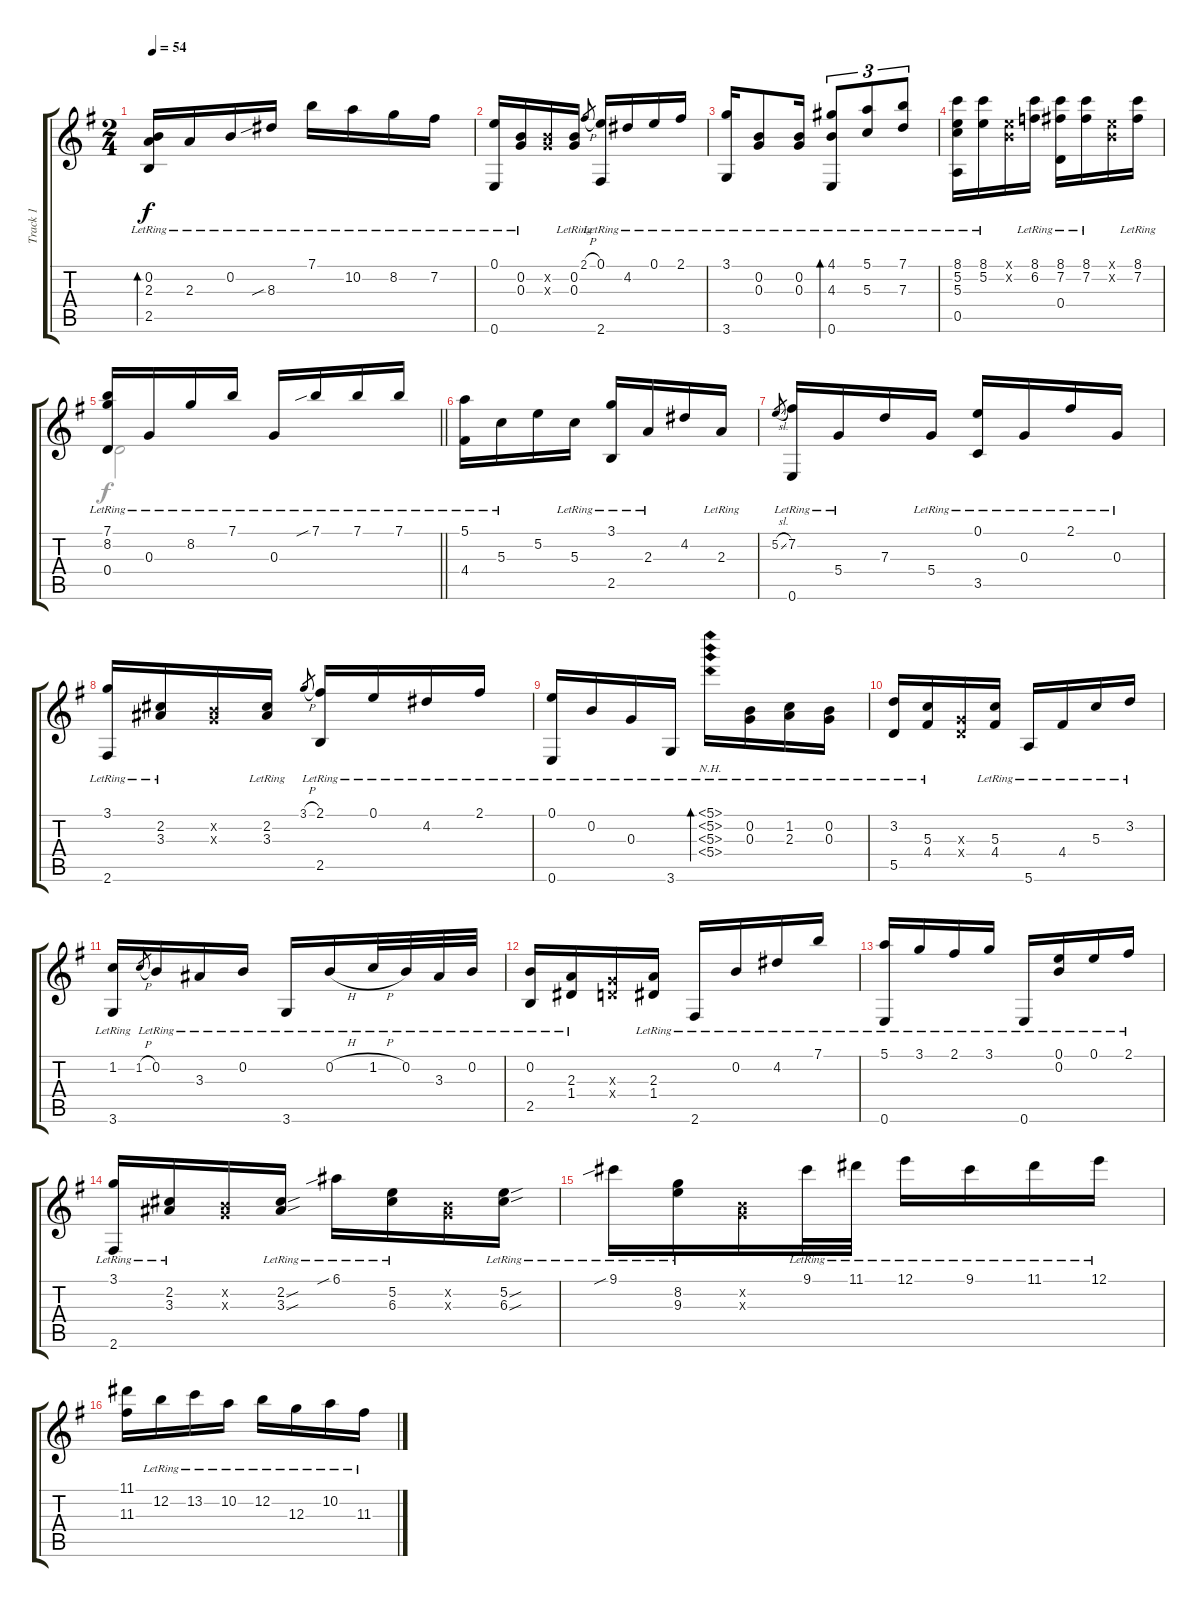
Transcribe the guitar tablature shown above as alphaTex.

\track ("Track 1" "Track 1") {instrument acousticguitarnylon}
\staff {score tabs}
\tuning (E4 B3 G3 D3 A2 E2) {hide}
\voice
\ts (2 4)
\tempo 54
\clef g2
\ks g
(0.2{lr} 2.3 2.5{lr}).16{bd 480 dy f} 2.3{lr}.16 0.2{lr}.16 8.3{sib lr}.16 7.1{lr}.16 10.2{lr}.16 8.2{lr}.16 7.2{lr}.16 |
(0.1{lr} 0.6{lr}).16 (0.2{lr} 0.3{lr}).16 (0.2{x} 0.3{x}).16 (0.2{lr} 0.3{lr}).16 2.1{h}.8{gr} (0.1{lr} 2.6{lr}).16 4.2{lr}.16 0.1{lr}.16 2.1{lr}.16 |
(3.1{lr} 3.6{lr}).16 (0.2{lr} 0.3{lr}).8 (0.2{lr} 0.3{lr}).16 (4.1{lr} 4.3{lr} 0.6{lr}).8{tu (3 2) bd 480} (5.1{lr} 5.3{lr}).8{tu (3 2)} (7.1{lr} 7.3{lr}).8{tu (3 2)} |
(8.1{lr} 5.2{lr} 5.3{lr} 0.5{lr}).16 (8.1{lr} 5.2{lr}).16 (0.1{x} 0.2{x}).16 (8.1{lr} 6.2{lr}).16 (8.1{lr} 7.2{lr} 0.4{lr}).16 (8.1{lr} 7.2{lr}).16 (0.1{x} 0.2{x}).16 (8.1{lr} 7.2{lr}).16 |
\barLineRight lightlight
(7.1{lr} 8.2{lr} 0.4{lr}).16 0.3{lr}.16 8.2{lr}.16 7.1{lr}.16 0.3{lr}.16 7.1{sib lr}.16 7.1{lr}.16 7.1{lr}.16 |
(5.1{lr} 4.4{lr}).16 5.3{lr}.16 5.2.16 5.3{lr}.16 (3.1{lr} 2.5{lr}).16 2.3{lr}.16 4.2.16 2.3{lr}.16 |
5.2{sl}.8{gr} (7.2{lr} 0.6{lr}).16 5.4{lr}.16 7.3.16 5.4{lr}.16 (0.1{lr} 3.5{lr}).16 0.3{lr}.16 2.1{lr}.16 0.3{lr}.16 |
(3.1{lr} 2.6{lr}).16 (2.2{lr} 3.3{lr}).16 (0.2{x} 0.3{x}).16 (2.2{lr} 3.3{lr}).16 3.1{h}.8{gr} (2.1{lr} 2.5{lr}).16 0.1{lr}.16 4.2{lr}.16 2.1{lr}.16 |
(0.1{lr} 0.6{lr}).16 0.2{lr}.16 0.3{lr}.16 3.6{lr}.16 (5.1{nh} 5.2{nh} 5.3{nh lr} 5.4{nh}).16{bd 60} (0.2{lr} 0.3{lr}).16 (1.2{lr} 2.3{lr}).16 (0.2{lr} 0.3{lr}).16 |
(3.2{lr} 5.5{lr}).16 (5.3{lr} 4.4{lr}).16 (0.3{x} 0.4{x}).16 (5.3{lr} 4.4{lr}).16 5.6{lr}.16 4.4{lr}.16 5.3{lr}.16 3.2{lr}.16 |
(1.2{lr} 3.6{lr}).16 1.2{h}.8{gr} 0.2{lr}.16 3.3{lr}.16 0.2{lr}.16 3.6{lr}.16 0.2{h lr}.16 1.2{h lr}.32 0.2{lr}.32 3.3{lr}.32 0.2{lr}.32 |
(0.2{lr} 2.5{lr}).16 (2.3{lr} 1.4{lr}).16 (0.3{x} 0.4{x}).16 (2.3{lr} 1.4{lr}).16 2.6{lr}.16 0.2{lr}.16 4.2{lr}.16 7.1{lr}.16 |
(5.1{lr} 0.6{lr}).16 3.1{lr}.16 2.1{lr}.16 3.1{lr}.16 0.6{lr}.16 (0.1{lr} 0.2{lr}).16 0.1{lr}.16 2.1{lr}.16 |
(3.1{lr} 2.6{lr}).16 (2.2{lr} 3.3{lr}).16 (0.2{x} 0.3{x}).16 (2.2{sou lr} 3.3{sou lr}).16 6.1{sib lr}.16 (5.2{lr} 6.3{lr}).16 (0.2{x} 0.3{x}).16 (5.2{sou lr} 6.3{sou lr}).16 |
9.1{sib lr}.16 (8.2{lr} 9.3{lr}).16 (0.2{x} 0.3{x}).16 9.1{lr}.32 11.1{lr}.32 12.1{lr}.16 9.1{lr}.16 11.1{lr}.16 12.1{lr}.16 |
(11.1 11.3).16 12.2{lr}.16 13.2{lr}.16 10.2{lr}.16 12.2{lr}.16 12.3{lr}.16 10.2{lr}.16 11.3{lr}.16
\voice
\clef g2
\ottava regular
\simile none
\ks g
|
|
|
|
\barLineRight lightlight
0.4.2 |
|
|
|
|
|
|
|
|
|
|
